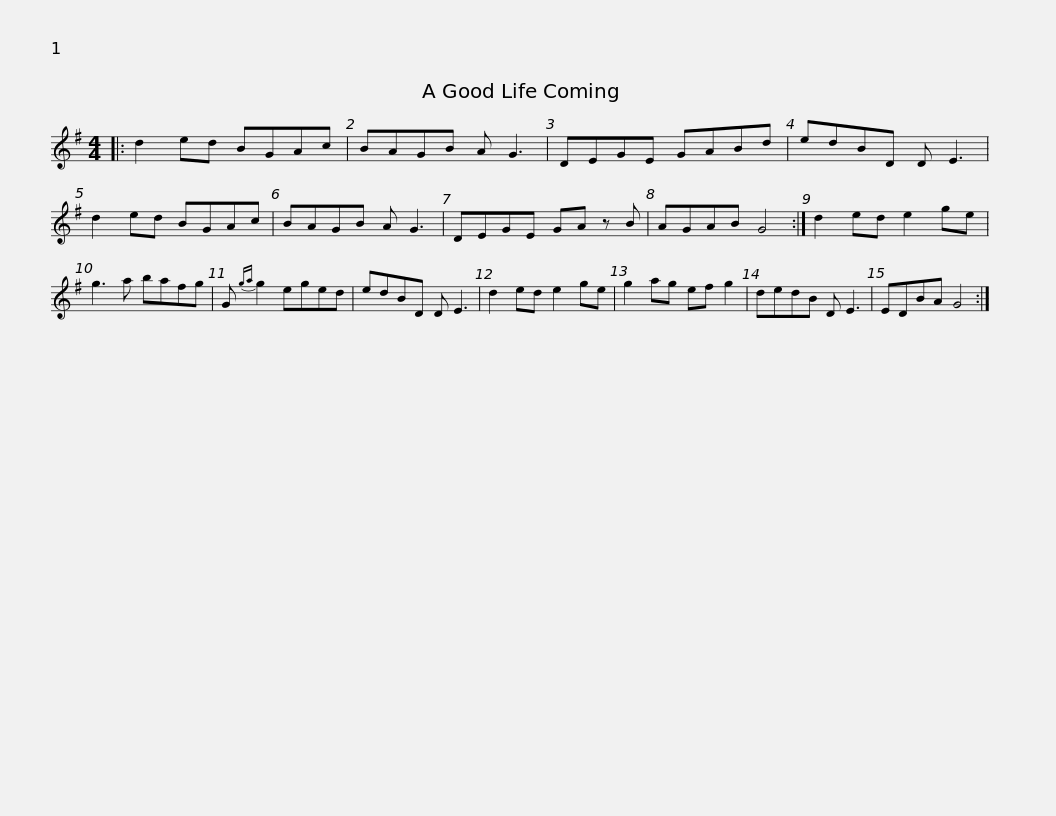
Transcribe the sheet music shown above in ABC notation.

X:1
L:1/8
M:4/4
I:linebreak $
K:G
V:1 treble
V:1
|: d2 ed BGAc | BAGB A G3 | DEGE GABd | edBD D E3 | d2 ed BGAc | %5
 BAGB A G3 |$ DEGE GA z B | AGAB G4 :| d2 ed e2 ge | g3 a bafg | %10
 G{ga} g2 eged | edBD D E3 |$ d2 ed e2 ge | g2 ag ef g2 | dedB D E3 | %15
 EDBA G4 :| %16
